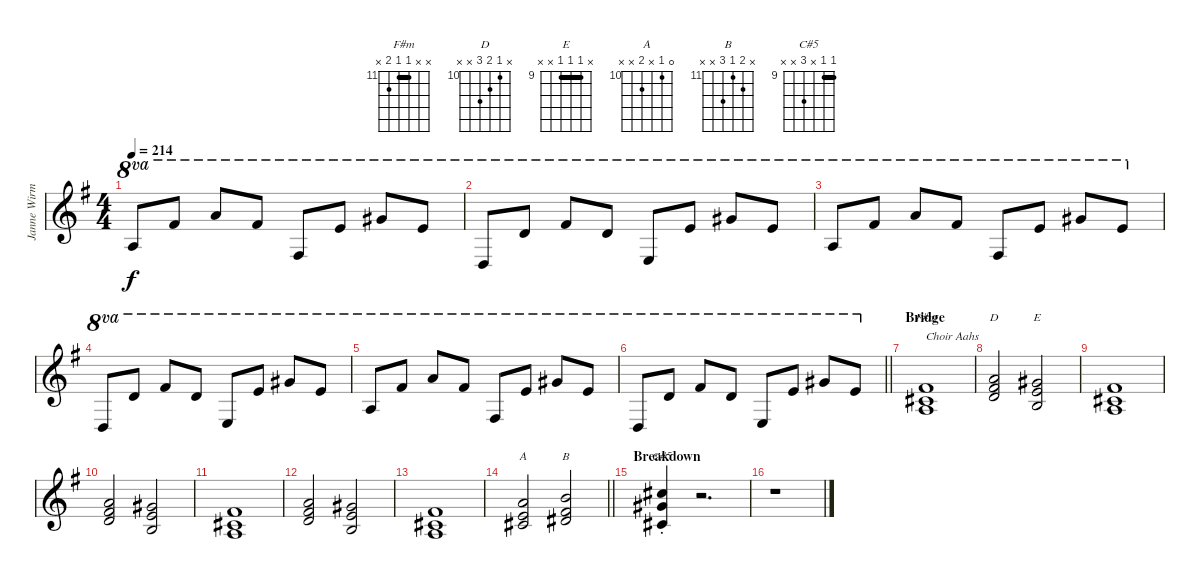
\track ("Janne Wirman" "Janne Wirm") {instrument orchestrahit}
\staff {score}
\tuning (E4 B3 G3 D3 A2 E2) {hide}
\chord ("F#m" x x 11 11 12 x) {firstfret 11 barre 11}
\chord ("D" x 10 11 12 x x) {firstfret 10}
\chord ("E" x 9 9 9 x x) {firstfret 9 barre 9}
\chord ("A" 0 10 x 11 x x) {firstfret 10}
\chord ("B" x 12 11 13 x x) {firstfret 11}
\chord ("C#5" 9 9 x 11 x x) {firstfret 9 barre 9}
\ts (4 4)
\tempo 214
\clef g2
\ks g
14.3.8{ot 8va dy f} 14.1.8{ot 8va} 17.1.8{ot 8va} 14.1.8{ot 8va} 16.4.8{ot 8va} 17.2.8{ot 8va} 16.1.8{ot 8va} 17.2.8{ot 8va} |
17.5.8{ot 8va} 15.2.8{ot 8va} 14.1.8{ot 8va} 15.2.8{ot 8va} 14.4.8{ot 8va} 12.1.8{ot 8va} 16.1.8{ot 8va} 12.1.8{ot 8va} |
14.3.8{ot 8va} 14.1.8{ot 8va} 17.1.8{ot 8va} 14.1.8{ot 8va} 16.4.8{ot 8va} 17.2.8{ot 8va} 16.1.8{ot 8va} 17.2.8{ot 8va} |
17.5.8{ot 8va} 15.2.8{ot 8va} 14.1.8{ot 8va} 15.2.8{ot 8va} 14.4.8{ot 8va} 12.1.8{ot 8va} 16.1.8{ot 8va} 12.1.8{ot 8va} |
14.3.8{ot 8va} 14.1.8{ot 8va} 17.1.8{ot 8va} 14.1.8{ot 8va} 16.4.8{ot 8va} 17.2.8{ot 8va} 16.1.8{ot 8va} 17.2.8{ot 8va} |
\barLineRight lightlight
17.5.8{ot 8va} 15.2.8{ot 8va} 14.1.8{ot 8va} 15.2.8{ot 8va} 14.4.8{ot 8va} 12.1.8{ot 8va} 16.1.8{ot 8va} 12.1.8{ot 8va} |
\section ("" "Bridge")
(11.3 11.4 12.5).1{ch "F#m" txt "Choir Aahs" instrument choiraahs} |
(10.2 11.3 12.4).2{ch "D"} (9.2 9.3 9.4).2{ch "E"} |
(11.3 11.4 12.5).1 |
(10.2 11.3 12.4).2 (9.2 9.3 9.4).2 |
(11.3 11.4 12.5).1 |
(10.2 11.3 12.4).2 (9.2 9.3 9.4).2 |
(11.3 11.4 12.5).1 |
\barLineRight lightlight
(0.1 10.2 11.4).2{ch "A"} (12.2 11.3 13.4).2{ch "B"} |
\section ("" "Breakdown")
(9.1{st} 9.2{st} 11.4{st}).4{ch "C#5"} r.2{d} |
r.1
